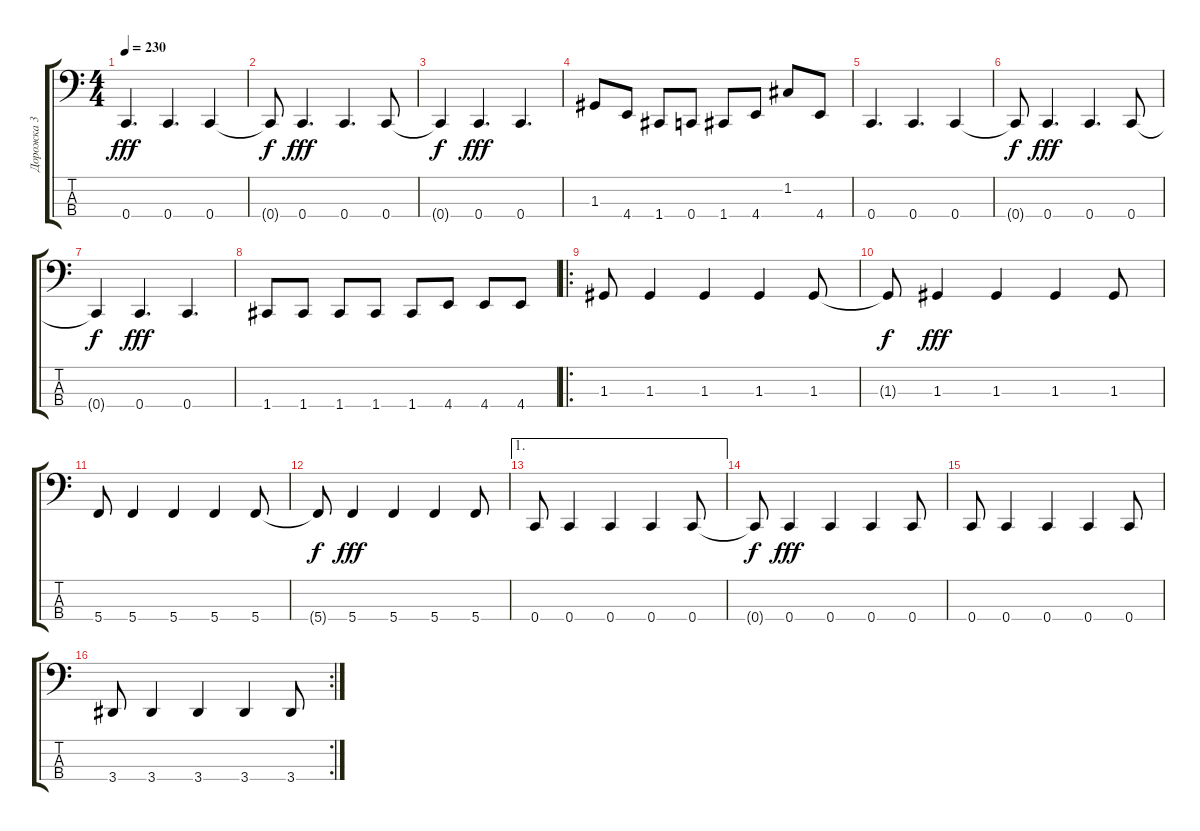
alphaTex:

\track ("Дорожка 3" "Дорожка 3") {instrument electricbassfinger}
\staff {score tabs}
\tuning (F2 C2 G1 C1) {hide}
\ts (4 4)
\tempo 230
\clef f4
\ks c
0.4.4{d dy fff} 0.4.4{d} 0.4.4 |
0.4{t}.8{dy f} 0.4.4{d dy fff} 0.4.4{d} 0.4.8 |
0.4{t}.4{dy f} 0.4.4{d dy fff} 0.4.4{d} |
1.3.8 4.4.8 1.4.8 0.4.8 1.4.8 4.4.8 1.2.8 4.4.8 |
0.4.4{d} 0.4.4{d} 0.4.4 |
0.4{t}.8{dy f} 0.4.4{d dy fff} 0.4.4{d} 0.4.8 |
0.4{t}.4{dy f} 0.4.4{d dy fff} 0.4.4{d} |
1.4.8 1.4.8 1.4.8 1.4.8 1.4.8 4.4.8 4.4.8 4.4.8 |
\ro
1.3.8 1.3.4 1.3.4 1.3.4 1.3.8 |
1.3{t}.8{dy f} 1.3.4{dy fff} 1.3.4 1.3.4 1.3.8 |
5.4.8 5.4.4 5.4.4 5.4.4 5.4.8 |
5.4{t}.8{dy f} 5.4.4{dy fff} 5.4.4 5.4.4 5.4.8 |
\ae 1
0.4.8 0.4.4 0.4.4 0.4.4 0.4.8 |
0.4{t}.8{dy f} 0.4.4{dy fff} 0.4.4 0.4.4 0.4.8 |
0.4.8 0.4.4 0.4.4 0.4.4 0.4.8 |
\rc 2
3.4.8 3.4.4 3.4.4 3.4.4 3.4.8
